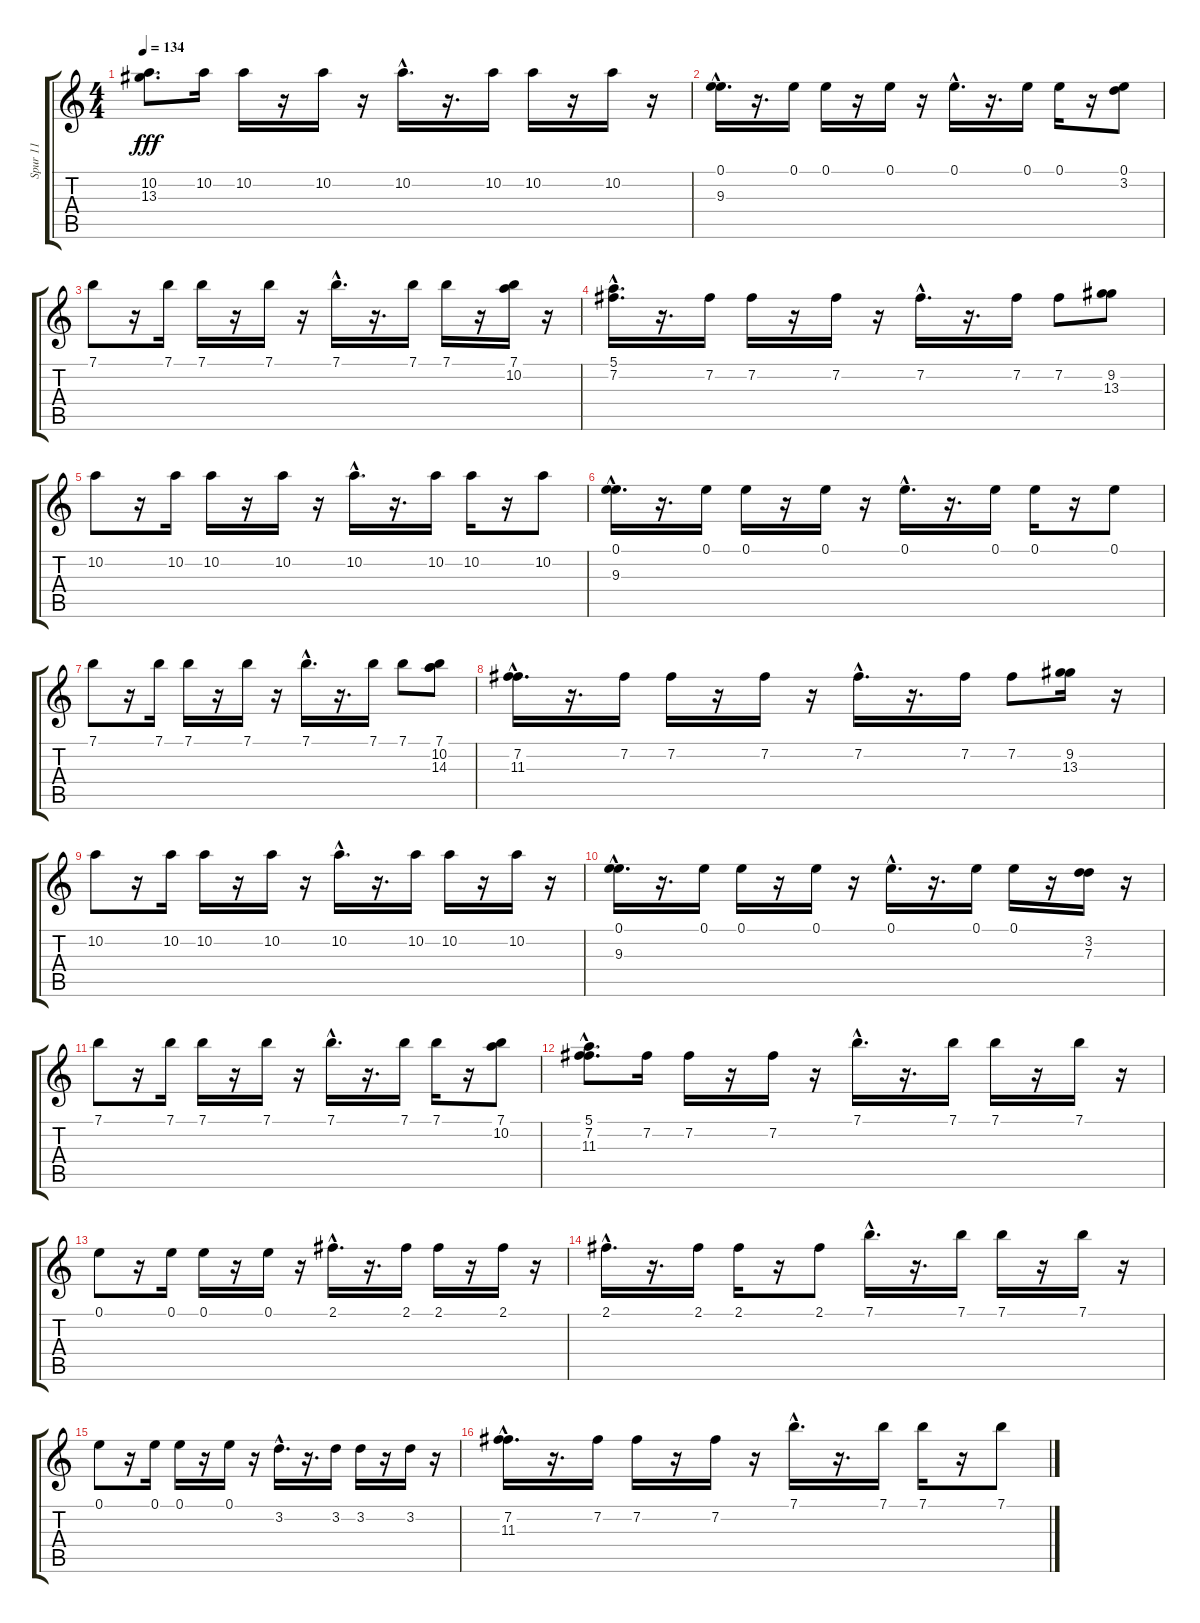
\track ("Spur 11" "Spur 11") {instrument electricbasspick}
\staff {score tabs}
\tuning (E4 B3 G3 D3 A2 E2) {hide}
\ts (4 4)
\tempo 134
\clef g2
\ks c
(10.2 13.3).8{d dy fff} 10.2.16 10.2.16 r.16 10.2.16 r.16 10.2{hac}.16{d} r.16{d} 10.2.16 10.2.16 r.16 10.2.16 r.16 |
(0.1{hac} 9.3{hac}).16{d} r.16{d} 0.1.16 0.1.16 r.16 0.1.16 r.16 0.1{hac}.16{d} r.16{d} 0.1.16 0.1.16 r.16 (0.1 3.2).8 |
7.1.8 r.16 7.1.16 7.1.16 r.16 7.1.16 r.16 7.1{hac}.16{d} r.16{d} 7.1.16 7.1.16 r.16 (7.1 10.2).16 r.16 |
(5.1 7.2{hac}).16{d} r.16{d} 7.2.16 7.2.16 r.16 7.2.16 r.16 7.2{hac}.16{d} r.16{d} 7.2.16 7.2.8 (9.2 13.3).8 |
10.2.8 r.16 10.2.16 10.2.16 r.16 10.2.16 r.16 10.2{hac}.16{d} r.16{d} 10.2.16 10.2.16 r.16 10.2.8 |
(0.1{hac} 9.3{hac}).16{d} r.16{d} 0.1.16 0.1.16 r.16 0.1.16 r.16 0.1{hac}.16{d} r.16{d} 0.1.16 0.1.16 r.16 0.1.8 |
7.1.8 r.16 7.1.16 7.1.16 r.16 7.1.16 r.16 7.1{hac}.16{d} r.16{d} 7.1.16 7.1.8 (7.1 10.2 14.3).8 |
(7.2{hac} 11.3{hac}).16{d} r.16{d} 7.2.16 7.2.16 r.16 7.2.16 r.16 7.2{hac}.16{d} r.16{d} 7.2.16 7.2.8 (9.2 13.3).16 r.16 |
10.2.8 r.16 10.2.16 10.2.16 r.16 10.2.16 r.16 10.2{hac}.16{d} r.16{d} 10.2.16 10.2.16 r.16 10.2.16 r.16 |
(0.1{hac} 9.3{hac}).16{d} r.16{d} 0.1.16 0.1.16 r.16 0.1.16 r.16 0.1{hac}.16{d} r.16{d} 0.1.16 0.1.16 r.16 (3.2 7.3).16 r.16 |
7.1.8 r.16 7.1.16 7.1.16 r.16 7.1.16 r.16 7.1{hac}.16{d} r.16{d} 7.1.16 7.1.16 r.16 (7.1 10.2).8 |
(5.1{hac} 7.2{hac} 11.3{hac}).8{d} 7.2.16 7.2.16 r.16 7.2.16 r.16 7.1{hac}.16{d} r.16{d} 7.1.16 7.1.16 r.16 7.1.16 r.16 |
0.1.8 r.16 0.1.16 0.1.16 r.16 0.1.16 r.16 2.1{hac}.16{d} r.16{d} 2.1.16 2.1.16 r.16 2.1.16 r.16 |
2.1{hac}.16{d} r.16{d} 2.1.16 2.1.16 r.16 2.1.8 7.1{hac}.16{d} r.16{d} 7.1.16 7.1.16 r.16 7.1.16 r.16 |
0.1.8 r.16 0.1.16 0.1.16 r.16 0.1.16 r.16 3.2{hac}.16{d} r.16{d} 3.2.16 3.2.16 r.16 3.2.16 r.16 |
(7.2{hac} 11.3{hac}).16{d} r.16{d} 7.2.16 7.2.16 r.16 7.2.16 r.16 7.1{hac}.16{d} r.16{d} 7.1.16 7.1.16 r.16 7.1.8
